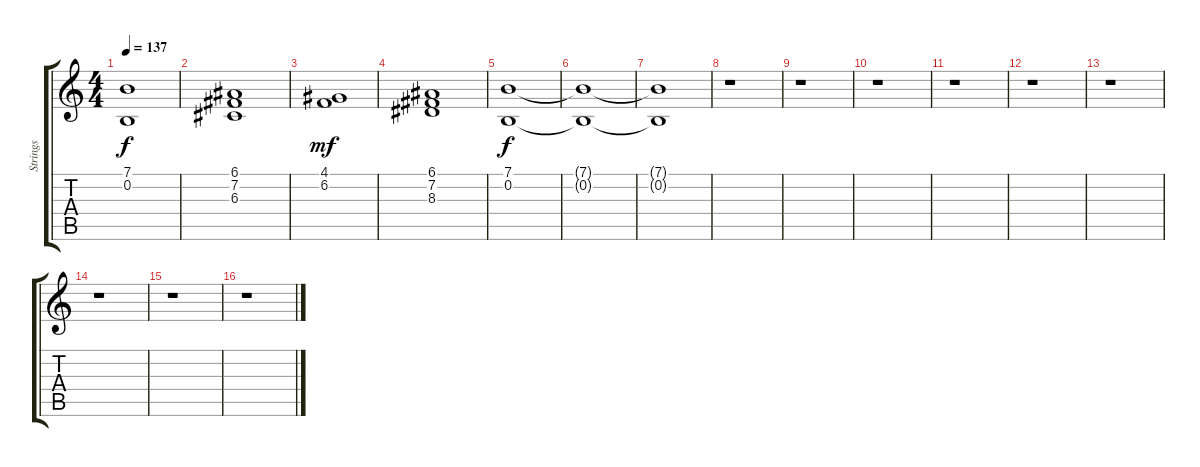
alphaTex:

\track ("Strings" "Strings") {instrument synthstrings1}
\staff {score tabs}
\tuning (E4 B3 G3 D3 A2 E2) {hide}
\ts (4 4)
\tempo 137
\clef g2
\ks c
(7.1 0.2).1{dy f} |
(6.1 7.2 6.3).1 |
(4.1 6.2).1{dy mf} |
(6.1 7.2 8.3).1 |
(7.1 0.2).1{dy f} |
(7.1{t} 0.2{t}).1 |
(7.1{t} 0.2{t}).1 |
r.1 |
r.1 |
r.1 |
r.1 |
r.1 |
r.1 |
r.1 |
r.1 |
r.1
